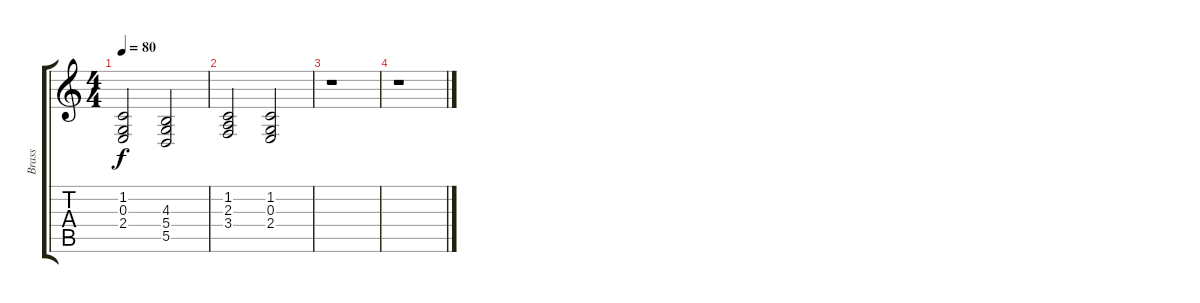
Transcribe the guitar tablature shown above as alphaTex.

\track ("Brass" "Brass") {instrument brasssection}
\staff {score tabs}
\tuning (E4 B3 G3 D3 A2 E2) {hide}
\ts (4 4)
\tempo 80
\clef g2
\ks c
(1.2 0.3 2.4).2{dy f} (4.3 5.4 5.5).2 |
(1.2 2.3 3.4).2 (1.2 0.3 2.4).2 |
r.1 |
r.1
